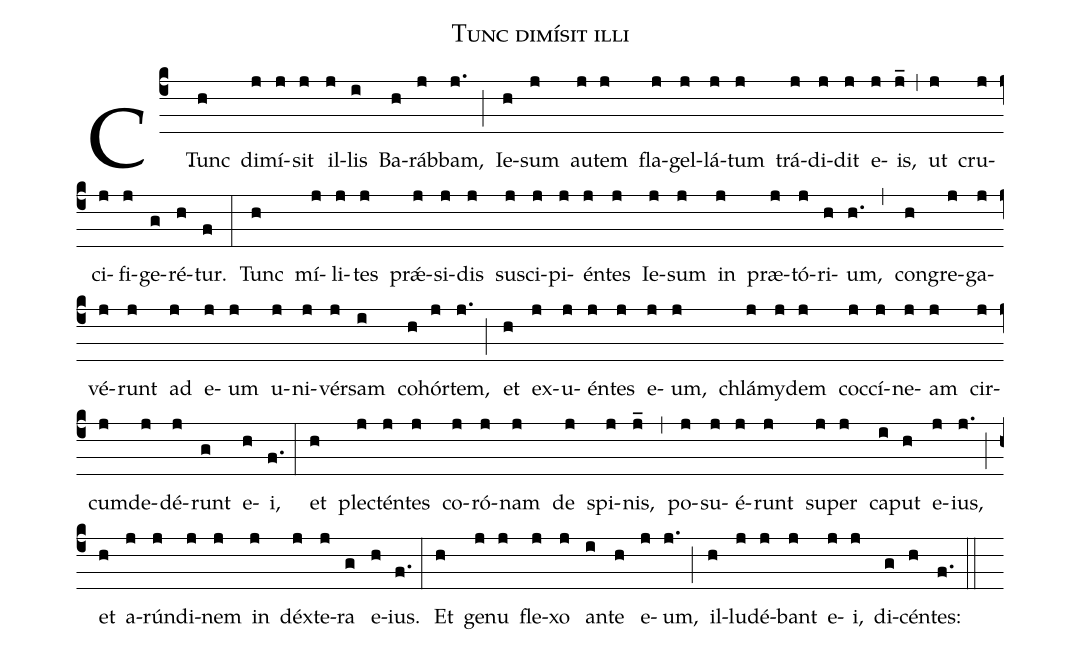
name: Tunc dimísit illi;
%%
(c4)

C.()
Tunc(h) di(j)mí(j)sit(j) il(j)lis(i) Ba(h)ráb(j)bam,(j.) (;)
Ie(h)sum(j) au(j)tem(j) fla(j)gel(j)lá(j)tum(j) trá(j)di(j)dit(j) e(j)is,(j_) (,)
ut(j) cru(j)ci(j)fi(j)ge(g)ré(h)tur.(f) (:)
Tunc(h) mí(j)li(j)tes(j) prǽ(j)si(j)dis(j) su(j)sci(j)pi(j)én(j)tes(j) Ie(j)sum(j) in(j) præ(j)tó(j)ri(h)um,(h.) (,)
con(h)gre(j)ga(j)vé(j)runt(j) ad(j) e(j)um(j) u(j)ni(j)vér(j)sam(i) co(h)hór(j)tem,(j.) (;)
et(h) ex(j)u(j)én(j)tes(j) e(j)um,(j) chlá(j)my(j)dem(j) coc(j)cí(j)ne(j)am(j) cir(j)cum(j)de(j)dé(j)runt(g) e(h)i,(f.) (:)
et(h) plec(j)tén(j)tes(j) co(j)ró(j)nam(j) de(j) spi(j)nis,(j_) (,)
po(j)su(j)é(j)runt(j) su(j)per(j) ca(i)put(h) e(j)ius,(j.) (;)
et(h) a(j)rún(j)di(j)nem(j) in(j) déx(j)te(j)ra(g) e(h)ius.(f.) (:)
Et(h) ge(j)nu(j) fle(j)xo(j) an(i)te(h) e(j)um,(j.) (;)
il(h)lu(j)dé(j)bant(j) e(j)i,(j) di(g)cén(h)tes:(f.) (::)
